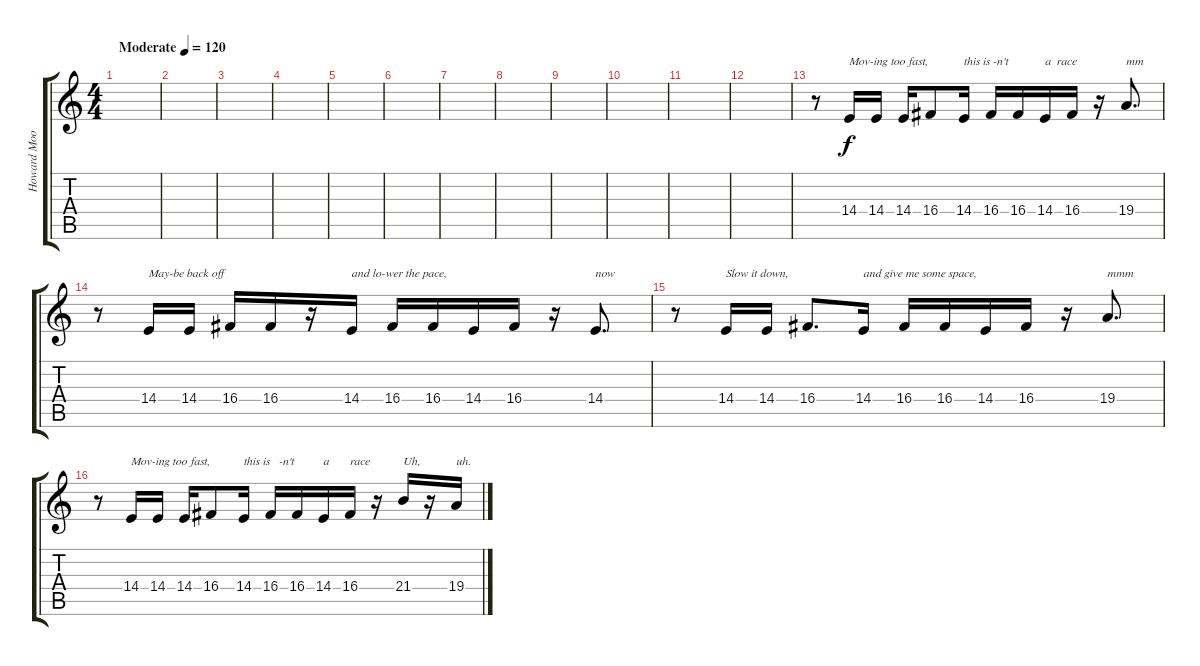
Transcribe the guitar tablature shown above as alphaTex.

\track ("Howard Moon" "Howard Moo") {instrument altosax}
\staff {score tabs}
\tuning (E4 B3 G3 D3 A2 E2) {hide}
\ts (4 4)
\tempo (120 "Moderate")
\clef g2
\ks c
|
|
|
|
|
|
|
|
|
|
|
|
r.8 14.4.16{txt "Mov-ing too fast,"} 14.4.16 14.4.16 16.4.8 14.4.16{txt "this is -n't"} 16.4.16 16.4.16 14.4.16{txt "a  race"} 16.4.16 r.16 19.4.8{d txt "mm"} |
r.8 14.4.16{txt "May-be back off"} 14.4.16 16.4.16 16.4.16 r.16 14.4.16{txt "and lo-wer the pace,"} 16.4.16 16.4.16 14.4.16 16.4.16 r.16 14.4.8{d txt "now"} |
r.8 14.4.16{txt "Slow it down,"} 14.4.16 16.4.8{d} 14.4.16{txt "and give me some space,"} 16.4.16 16.4.16 14.4.16 16.4.16 r.16 19.4.8{d txt "mmm"} |
r.8 14.4.16{txt "Mov-ing too fast,"} 14.4.16 14.4.16 16.4.8 14.4.16{txt "this is   -n't"} 16.4.16 16.4.16 14.4.16{txt "a"} 16.4.16{txt "race"} r.16 21.4.16{txt "Uh,"} r.16 19.4.16{txt "uh."}
